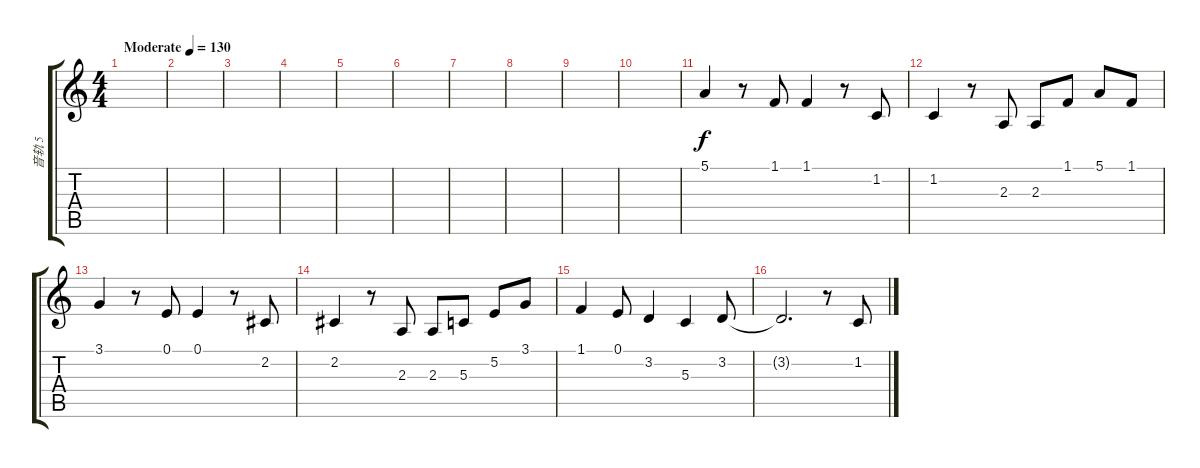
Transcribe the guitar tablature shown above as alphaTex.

\track ("音轨 5" "音轨 5") {instrument vibraphone}
\staff {score tabs}
\tuning (E4 B3 G3 D3 A2 E2) {hide}
\ts (4 4)
\tempo (130 "Moderate")
\clef g2
\ks c
|
|
|
|
|
|
|
|
|
|
5.1.4 r.8 1.1.8 1.1.4 r.8 1.2.8 |
1.2.4 r.8 2.3.8 2.3.8 1.1.8 5.1.8 1.1.8 |
3.1.4 r.8 0.1.8 0.1.4 r.8 2.2.8 |
2.2.4 r.8 2.3.8 2.3.8 5.3.8 5.2.8 3.1.8 |
1.1.4 0.1.8 3.2.4 5.3.4 3.2.8 |
3.2{t}.2{d} r.8 1.2.8
